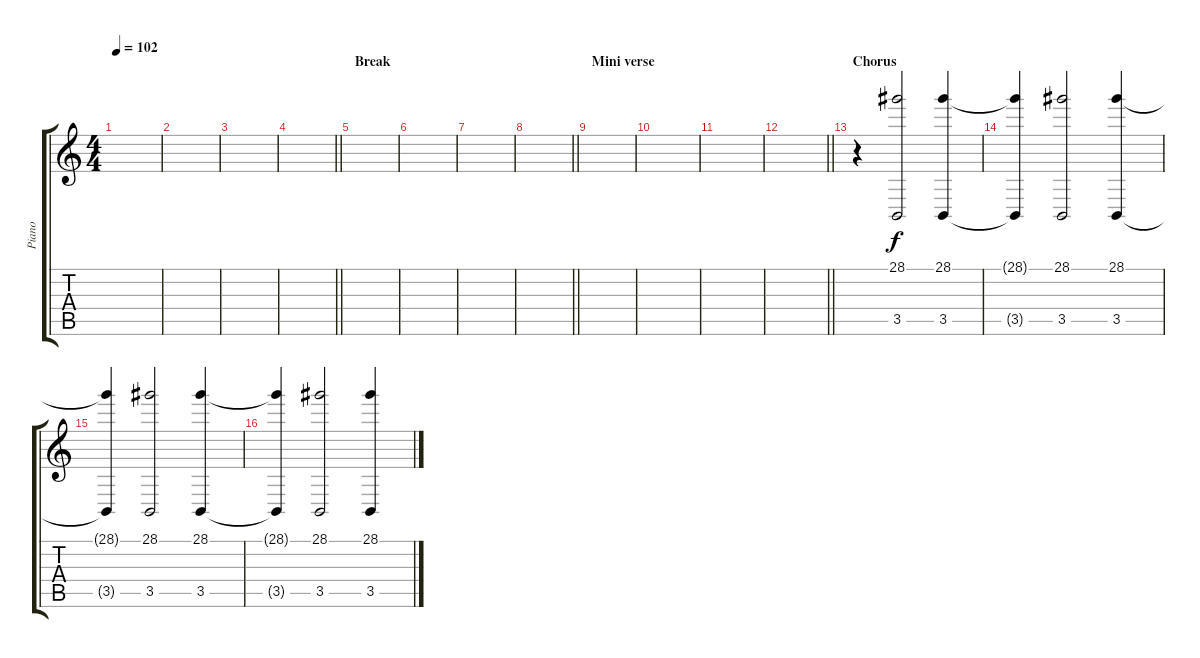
\track ("Piano" "Piano") {instrument acousticgrandpiano}
\staff {score tabs}
\tuning (E4 Bb3 Gb3 Db3 Ab2 Eb2) {hide}
\ts (4 4)
\tempo 102
\clef g2
\ks c
|
|
|
\barLineRight lightlight
|
\section ("" "Break")
|
|
|
\barLineRight lightlight
|
\section ("" "Mini verse")
|
|
|
\barLineRight lightlight
|
\section ("" "Chorus")
r.4 (28.1 3.5).2 (28.1 3.5).4 |
(28.1{t} 3.5{t}).4 (28.1 3.5).2 (28.1 3.5).4 |
(28.1{t} 3.5{t}).4 (28.1 3.5).2 (28.1 3.5).4 |
(28.1{t} 3.5{t}).4 (28.1 3.5).2 (28.1 3.5).4
